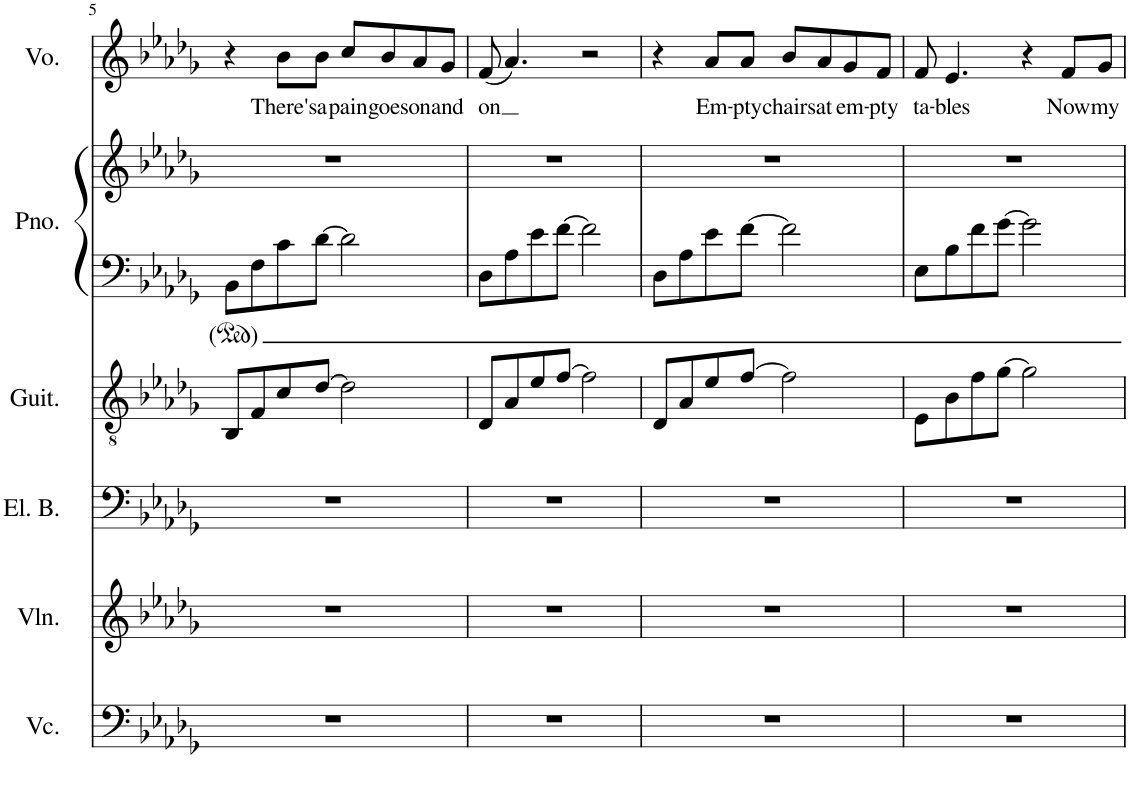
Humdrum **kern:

**kern	**kern	**kern	**kern	**kern	**kern	**kern	**text
*part6	*part5	*part4	*part3	*part2	*part2	*part1	*part1
*staff7	*staff6	*staff5	*staff4	*staff3	*staff2	*staff1	*staff1
*I"Violoncello	*I"Violin	*I"Electric Bass	*I"Classical Guitar	*I"Piano	*	*I"Voice	*
*I'Vc.	*I'Vln.	*I'El. B.	*I'Guit.	*I'Pno.	*	*I'Vo.	*
!!LO:PB:g=z
*clefF4	*clefG2	*clefF4	*clefGv2	*clefF4	*clefG2	*clefG2	*
*	*	*Trd7c12	*	*	*	*	*
*k[b-e-a-d-g-]	*k[b-e-a-d-g-]	*k[b-e-a-d-g-]	*k[b-e-a-d-g-]	*k[b-e-a-d-g-]	*k[b-e-a-d-g-]	*k[b-e-a-d-g-]	*
*M4/4	*M4/4	*M4/4	*M4/4	*M4/4	*M4/4	*M4/4	*
=5	=5	=5	=5	=5	=5	=5	=5
1r	1r	1r	8BB-/L	8BB-\L	1r	4r	.
.	.	.	8F/	8F\	.	.	.
!	!	!	!	!	!	!	!LO:LY:b
.	.	.	8c/	8c\	.	8b-\L	There's
!	!	!	!	!	!	!	!LO:LY:b
.	.	.	[8d-/J	[8d-\J	.	8b-\J	a
!	!	!	!	!	!	!	!LO:LY:b
.	.	.	2d-\]	2d-\]	.	8cc/L	pain
!	!	!	!	!	!	!	!LO:LY:b
.	.	.	.	.	.	8b-/	goes
!	!	!	!	!	!	!	!LO:LY:b
.	.	.	.	.	.	8a-/	on
!	!	!	!	!	!	!	!LO:LY:b
.	.	.	.	.	.	8g-/J	and
=6	=6	=6	=6	=6	=6	=6	=6
!	!	!	!	!	!	!	!LO:LY:b
1r	1r	1r	8D-/L	8D-\L	1r	(8f/	on
.	.	.	8A-/	8A-\	.	4.a-/)	.
.	.	.	8e-/	8e-\	.	.	.
.	.	.	[8f/J	[8f\J	.	.	.
.	.	.	2f\]	2f\]	.	2r	.
=7	=7	=7	=7	=7	=7	=7	=7
1r	1r	1r	8D-/L	8D-\L	1r	4r	.
.	.	.	8A-/	8A-\	.	.	.
!	!	!	!	!	!	!	!LO:LY:b
.	.	.	8e-/	8e-\	.	8a-/L	Em-
!	!	!	!	!	!	!	!LO:LY:b
.	.	.	[8f/J	[8f\J	.	8a-/J	-pty
!	!	!	!	!	!	!	!LO:LY:b
.	.	.	2f\]	2f\]	.	8b-/L	chairs
!	!	!	!	!	!	!	!LO:LY:b
.	.	.	.	.	.	8a-/	at
!	!	!	!	!	!	!	!LO:LY:b
.	.	.	.	.	.	8g-/	em-
!	!	!	!	!	!	!	!LO:LY:b
.	.	.	.	.	.	8f/J	-pty
=8	=8	=8	=8	=8	=8	=8	=8
!	!	!	!	!	!	!	!LO:LY:b
1r	1r	1r	8E-\L	8E-\L	1r	8f/	ta-
!	!	!	!	!	!	!	!LO:LY:b
.	.	.	8B-\	8B-\	.	4.e-/	-bles
.	.	.	8f\	8f\	.	.	.
.	.	.	[8g-\J	[8g-\J	.	.	.
.	.	.	2g-\]	2g-\]	.	4r	.
!	!	!	!	!	!	!	!LO:LY:b
.	.	.	.	.	.	8f/L	Now
!	!	!	!	!	!	!	!LO:LY:b
.	.	.	.	.	.	8g-/J	my
=	=	=	=	=	=	=	=
*-	*-	*-	*-	*-	*-	*-	*-
